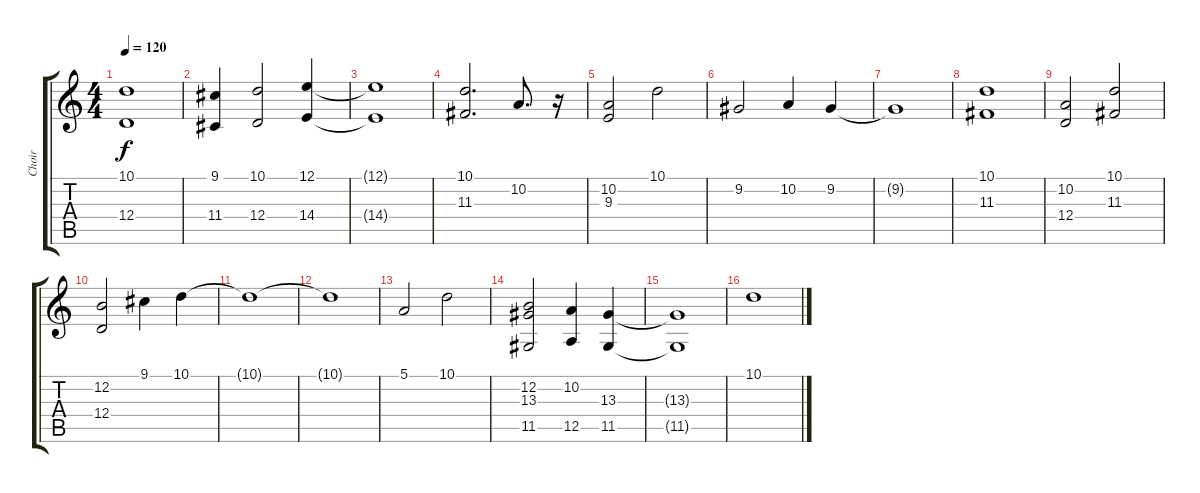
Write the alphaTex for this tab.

\track ("Choir" "Choir") {instrument choiraahs}
\staff {score tabs}
\tuning (E4 B3 G3 D3 A2 E2) {hide}
\ts (4 4)
\tempo 120
\clef g2
\ks c
(10.1{t} 12.4{t}).1{dy f} |
(9.1 11.4).4 (10.1 12.4).2 (12.1 14.4).4 |
(12.1{t} 14.4{t}).1 |
(10.1 11.3).2{d} 10.2.8{d} r.16 |
(10.2 9.3).2 10.1.2 |
9.2.2 10.2.4 9.2.4 |
9.2{t}.1 |
(10.1 11.3).1 |
(10.2 12.4).2 (10.1 11.3).2 |
(12.2 12.4).2 9.1.4 10.1.4 |
10.1{t}.1 |
10.1{t}.1 |
5.1.2 10.1.2 |
(12.2 13.3 11.5).2 (10.2 12.5).4 (13.3 11.5).4 |
(13.3{t} 11.5{t}).1 |
10.1.1
